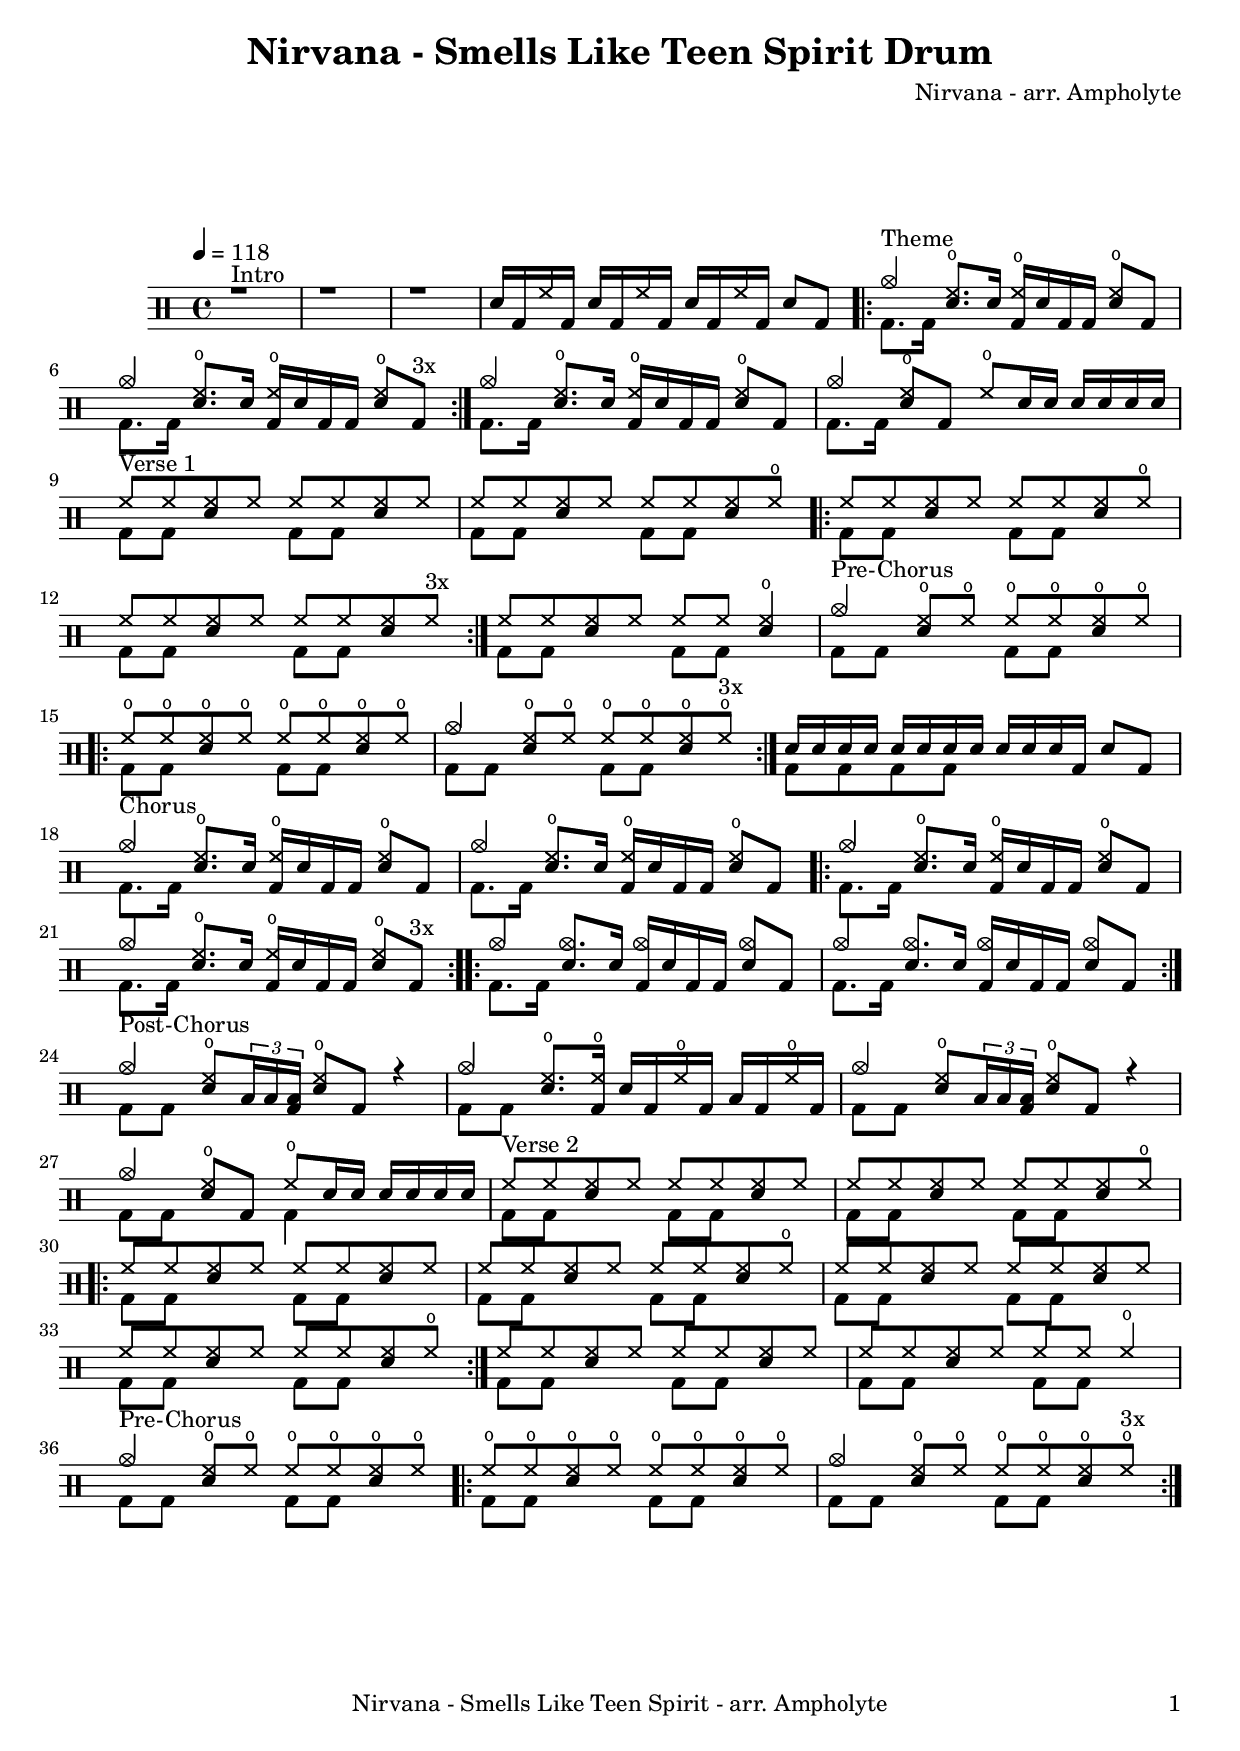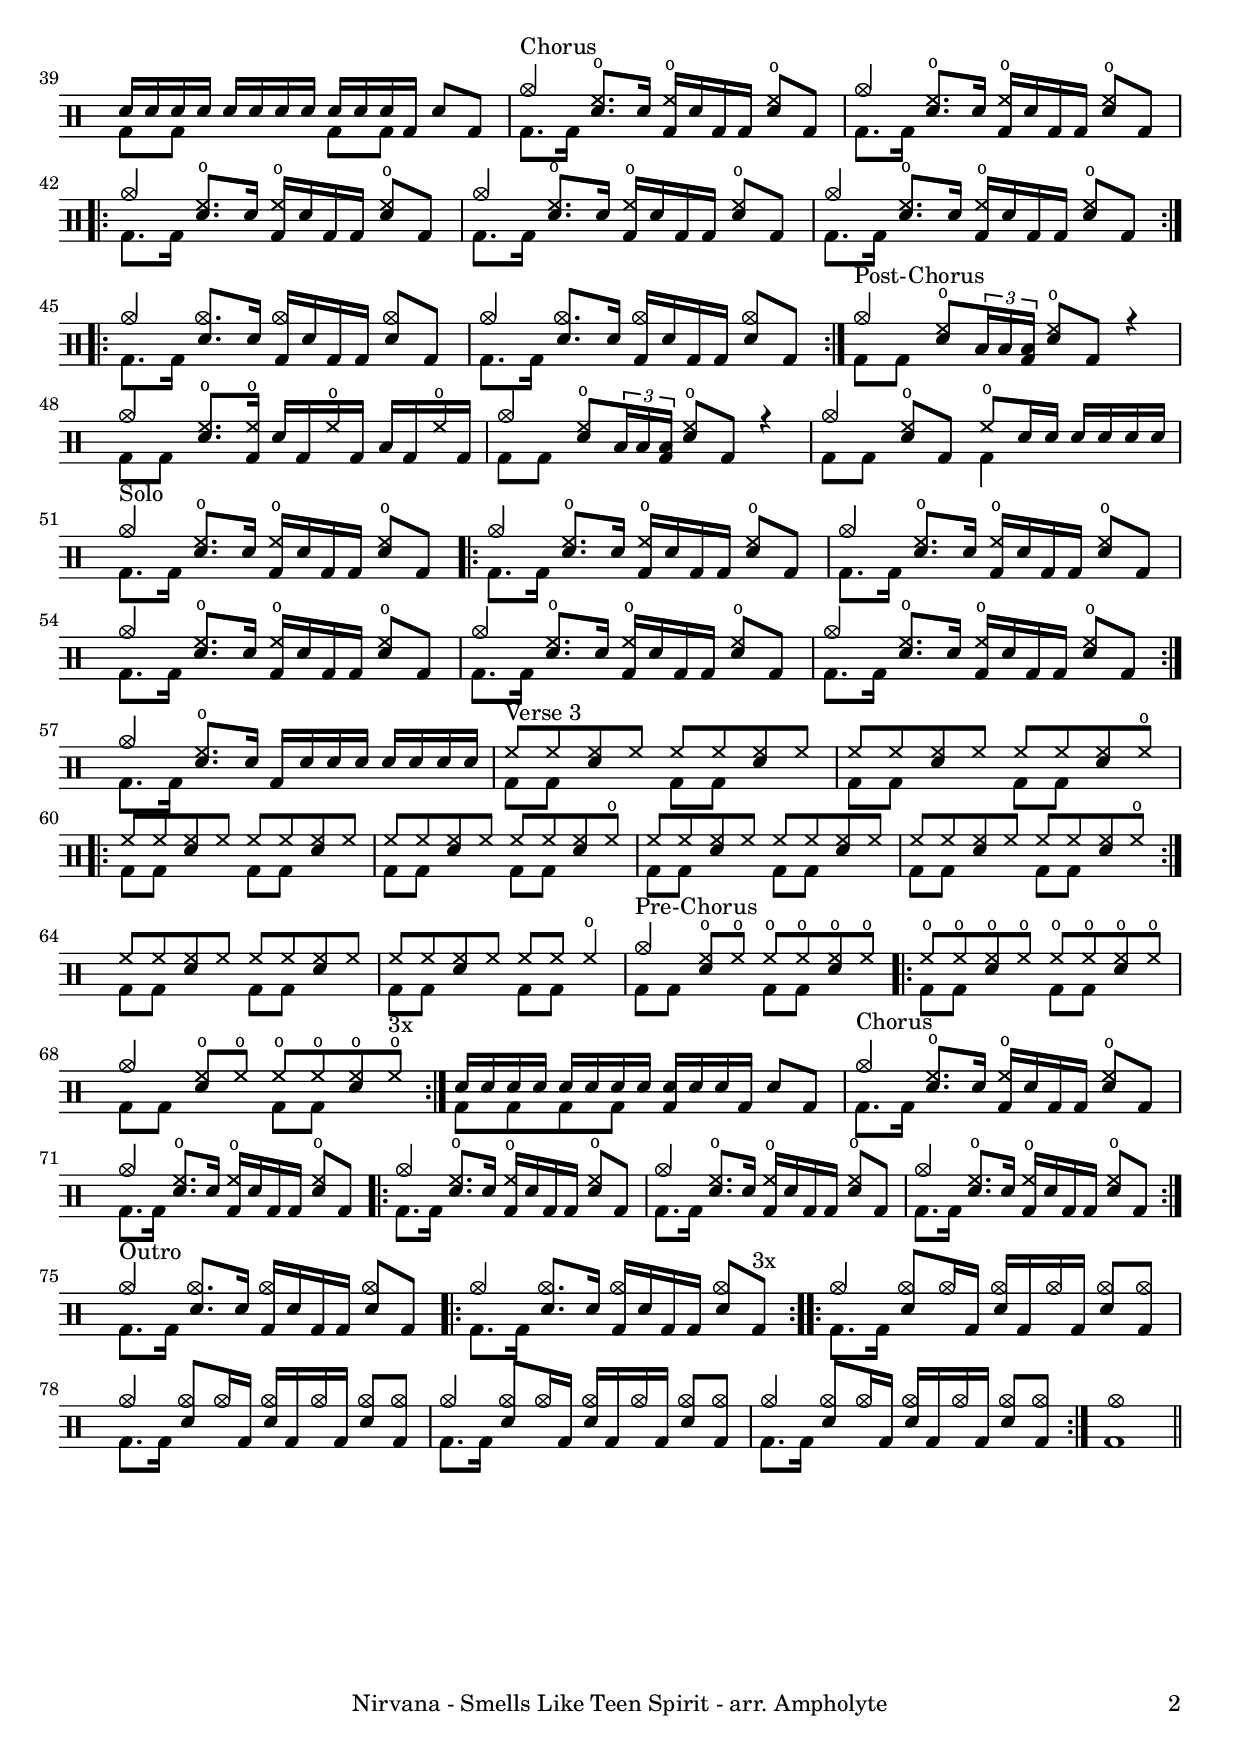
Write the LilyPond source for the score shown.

\version "2.12.3"

%{
  frappe baguette : ss
  grosse caisse : bd
  caisse claire : sn
  tom aigu : tomh
  tom medium : tommh
  tom basse : toml
  charleston : hh
  charleston ouvert : hho
  charleston mi-ouvert : hhho
  charleston ferme : hh
  pedale charleston : hhp
  crach :  cymc
  ride : cymcb

  %}

  \header {
    title = "Nirvana - Smells Like Teen Spirit Drum"
    composer = "Nirvana - arr. Ampholyte"

  }

  \paper {
    print-page-number = ##t
    print-first-page-number = ##t
    oddHeaderMarkup = \markup \null
    evenHeaderMarkup = \markup \null
    oddFooterMarkup = \markup {
      \fill-line {
        \on-the-fly \print-page-number-check-first
        \fromproperty #'header:"Nirvana - Smells Like Teen Spirit - arr. Ampholyte"
        \fromproperty #'page:page-number-string
      }
    }
    evenFooterMarkup = \oddFooterMarkup

    % Pour reduire sur une seule page

    system-system-spacing = #'((basic-distance . 0.1) (padding . 0))
    ragged-last-bottom = ##f
    ragged-bottom = ##f
  }

  \score {

    \new DrumStaff 
    << 
      \new DrumVoice = "1" { s1 *1 } % voix du haut (une mesure)
      \new DrumVoice = "2" { s1 *1 } % voix du bas (une mesure)
      \drummode 
      { 
        % #(override-auto-beam-setting '(end * * 4 4) 3 4) 
        % #(override-auto-beam-setting '(end * * 4 4) 1 4)
        % Les deux lignes precedentes permettent de
        % grouper les croches par deux au lieu de
        % quatre dans la configuration par defaut.

        << 
          \tempo 4 = 118 
          {
            % Intro
            r1^"Intro" r1 r1
            sn16 bd hh bd sn bd hh bd sn bd hh bd sn8 bd

            % Theme
            \repeat volta 3 {
              cymc4^"Theme" <hho sn>8. sn16 <hho bd> sn bd bd <hho sn>8 bd
              cymc4 <hho sn>8. sn16 <hho bd> sn bd bd <hho sn>8 bd^"3x"
            }

            cymc4 <hho sn>8. sn16 <bd hho> sn bd bd <hho sn>8 bd
            cymc4 <hho sn>8 bd hho8 sn16 sn sn sn sn sn

            % Verse 1
            hh8^"Verse 1" hh <sn hh> hh hh hh <sn hh> hh
            hh8 hh <sn hh> hh hh hh <sn hh> hho

            \repeat volta 3 {
              hh8 hh <sn hh> hh hh hh <sn hh> hho
              hh8 hh <sn hh> hh hh hh <sn hh> hh^"3x"
            }

            hh8 hh <sn hh> hh hh hh <hho sn>4

            % Pre-Chorus
            cymc4^"Pre-Chorus" <hho sn>8 hho hho hho <sn hho> hho
            \repeat volta 3 {
              hho8 hho <sn hho> hho hho hho <sn hho> hho
              cymc4 <sn hho>8 hho hho hho <sn hho> hho^"3x"
            }

            sn16 sn sn sn sn sn sn sn sn sn sn bd sn8 bd

            % Chorus
            cymc4^"Chorus" <hho sn>8. sn16 <hho bd> sn bd bd <hho sn>8 bd
            cymc4 <hho sn>8. sn16 <hho bd> sn bd bd <hho sn>8 bd

            \repeat volta 3 {
              cymc4 <hho sn>8. sn16 <hho bd> sn bd bd <hho sn>8 bd
              cymc4 <hho sn>8. sn16 <hho bd> sn bd bd <hho sn>8 bd^"3x"
            }

            \repeat volta 2 {
              cymc4 <cymc sn>8. sn16 <cymc bd> sn bd bd <cymc sn>8 bd
              cymc4 <cymc sn>8. sn16 <cymc bd> sn bd bd <cymc sn>8 bd
            }

            % Post-Chorus
            cymc4^"Post-Chorus" <sn hho>8 \times 2/3 {toml16 toml <toml bd>} <hho sn>8 bd r4
            cymc4 <hho sn>8. <hho bd>16 sn bd hho bd toml bd hho bd
            cymc4 <sn hho[>8 \times 2/3 {toml16 toml <toml bd]>} <hho sn>8 bd r4
            cymc4 <hho sn>8 bd hho8 sn16 sn sn sn sn sn

            % Verse 2 
            hh8^"Verse 2" hh <sn hh> hh hh hh <sn hh> hh
            hh8 hh <sn hh> hh hh hh <sn hh> hho

            \repeat volta 2 {
              hh8 hh <sn hh> hh hh hh <sn hh> hh
              hh8 hh <sn hh> hh hh hh <sn hh> hho
              hh8 hh <sn hh> hh hh hh <sn hh> hh
              hh8 hh <sn hh> hh hh hh <sn hh> hho
            }

            hh8 hh <sn hh> hh hh hh <sn hh> hh
            hh8 hh <sn hh> hh hh hh hho4


            % Pre-Chorus
            cymc4^"Pre-Chorus" <hho sn>8 hho hho hho <sn hho> hho
            \repeat volta 3 {
              hho8 hho <sn hho> hho hho hho <sn hho> hho
              cymc4 <sn hho>8 hho hho hho <sn hho> hho^"3x"
            }

            sn16 sn sn sn sn sn sn sn sn sn sn bd sn8 bd

            % Chorus
            cymc4^"Chorus" <hho sn>8. sn16 <hho bd> sn bd bd <hho sn>8 bd
            cymc4 <hho sn>8. sn16 <hho bd> sn bd bd <hho sn>8 bd

            \repeat volta 2 {
              cymc4 <hho sn>8. sn16 <hho bd> sn bd bd <hho sn>8 bd
              cymc4 <hho sn>8. sn16 <hho bd> sn bd bd <hho sn>8 bd
              cymc4 <hho sn>8. sn16 <hho bd> sn bd bd <hho sn>8 bd
            }

            \repeat volta 2 {
              cymc4 <cymc sn>8. sn16 <cymc bd> sn bd bd <cymc sn>8 bd
              cymc4 <cymc sn>8. sn16 <cymc bd> sn bd bd <cymc sn>8 bd
            }

            % Post-Chorus
            cymc4^"Post-Chorus" <sn hho>8 \times 2/3 {toml16 toml <toml bd>} <hho sn>8 bd r4
            cymc4 <hho sn>8. <hho bd>16 sn bd hho bd toml bd hho bd
            cymc4 <sn hho[>8 \times 2/3 {toml16 toml <toml bd]>} <hho sn>8 bd r4
            cymc4 <hho sn>8 bd hho8 sn16 sn sn sn sn sn

            % Solo 
            cymc4^"Solo" <hho sn>8. sn16 <hho bd> sn bd bd <hho sn>8 bd
            \repeat volta 2 {
              cymc4 <hho sn>8. sn16 <hho bd> sn bd bd <hho sn>8 bd
              cymc4 <hho sn>8. sn16 <hho bd> sn bd bd <hho sn>8 bd
              cymc4 <hho sn>8. sn16 <hho bd> sn bd bd <hho sn>8 bd
              cymc4 <hho sn>8. sn16 <hho bd> sn bd bd <hho sn>8 bd
              cymc4 <hho sn>8. sn16 <hho bd> sn bd bd <hho sn>8 bd
            }
            cymc4 <hho sn>8. sn16 bd sn sn sn sn sn sn sn

            % Verse 3
            hh8^"Verse 3" hh <sn hh> hh hh hh <sn hh> hh
            hh8 hh <sn hh> hh hh hh <sn hh> hho

            \repeat volta 2 {
              hh8 hh <sn hh> hh hh hh <sn hh> hh
              hh8 hh <sn hh> hh hh hh <sn hh> hho
              hh8 hh <sn hh> hh hh hh <sn hh> hh
              hh8 hh <sn hh> hh hh hh <sn hh> hho
            }

            hh8 hh <sn hh> hh hh hh <sn hh> hh
            hh8 hh <sn hh> hh hh hh hho4

            % Pre-Chorus
            cymc4^"Pre-Chorus" <sn hho>8 hho hho hho <hho sn> hho

            \repeat volta 3 {
              hho8 hho <sn hho> hho hho hho <sn hho> hho
              cymc4 <sn hho>8 hho hho hho <sn hho> hho^"3x"
            }

            sn16 sn sn sn sn sn sn sn <sn bd> sn sn bd sn8 bd

            % Chorus 
            cymc4^"Chorus" <sn hho>8. sn16 <hho bd> sn bd bd <hho sn>8 bd
            cymc4 <sn hho>8. sn16 <hho bd> sn bd bd <hho sn>8 bd

            \repeat volta 2 {
              cymc4 <sn hho>8. sn16 <hho bd> sn bd bd <hho sn>8 bd
              cymc4 <sn hho>8. sn16 <hho bd> sn bd bd <hho sn>8 bd
              cymc4 <sn hho>8. sn16 <hho bd> sn bd bd <hho sn>8 bd
            }

            % Outro
            cymc4^"Outro" <cymc sn>8. sn16 <cymc bd> sn bd bd <cymc sn>8 bd

            \repeat volta 3{ 
              cymc4 <cymc sn>8. sn16 <cymc bd> sn bd bd <cymc sn>8 bd^"3x"
            }

            \repeat volta 2 {
              cymc4 <cymc sn>8 cymc16 bd <cymc sn> bd cymc bd <cymc sn>8 <cymc bd>
              cymc4 <cymc sn>8 cymc16 bd <cymc sn> bd cymc bd <cymc sn>8 <cymc bd>
              cymc4 <cymc sn>8 cymc16 bd <cymc sn> bd cymc bd <cymc sn>8 <cymc bd>
              cymc4 <cymc sn>8 cymc16 bd <cymc sn> bd cymc bd <cymc sn>8 <cymc bd>
            }

            <cymc bd>1 
            \bar "||"

          } 

          \\ 
          { 
            % Intro
            s1 s1 s1 s1

            % Theme
            \repeat volta 3 {
              bd8. bd16 s2.
              bd8. bd16 s2.
            }

            bd8. bd16 s2.
            bd8. bd16 s2.

            % Verse 1

            bd8 bd s4 bd8 bd s4
            bd8 bd s4 bd8 bd s4
            \repeat volta 3 {
              bd8 bd s4 bd8 bd s4
              bd8 bd s4 bd8 bd s4
            }

            bd8 bd s4 bd8 bd s4


            % Pre-Chorus
            bd8 bd s4 bd8 bd s4
            \repeat volta 3 {
              bd8 bd s4 bd8 bd s4
              bd8 bd s4 bd8 bd s4
            }

            bd8 bd bd bd s2

            % Chorus
            bd8. bd16 s2. 
            bd8. bd16 s2. 
            \repeat volta 3 {
              bd8. bd16 s2. 
              bd8. bd16 s2. 
            }

            \repeat volta 2 {
              bd8. bd16 s2. 
              bd8. bd16 s2. 
            }


            % Post-Chorus
            \repeat unfold 3 {
              bd8 bd s2.
            }
            bd8 bd s4 bd s

            % Verse 2 
            bd8 bd s4 bd8 bd s4
            bd8 bd s4 bd8 bd s4
            \repeat volta 2 {
              bd8 bd s4 bd8 bd s4
              bd8 bd s4 bd8 bd s4
              bd8 bd s4 bd8 bd s4
              bd8 bd s4 bd8 bd s4
            }

            bd8 bd s4 bd8 bd s4
            bd8 bd s4 bd8 bd s4

            % Pre-Chorus
            bd8 bd s4 bd8 bd s4
            \repeat volta 3 {
              bd8 bd s4 bd8 bd s4
              bd8 bd s4 bd8 bd s4
            }
            bd8 bd s4 bd8 bd s4

            % Chorus
            bd8. bd16 s2. 
            bd8. bd16 s2. 
            \repeat volta 2 {
              bd8. bd16 s2. 
              bd8. bd16 s2. 
              bd8. bd16 s2. 
            }

            \repeat volta 2 {
              bd8. bd16 s2. 
              bd8. bd16 s2.
            }

            % Post-Chorus
            \repeat unfold 3 {
              bd8 bd s2.
            }
            bd8 bd s4 bd s

            % Solo
            bd8. bd16 s2.
            \repeat volta 2 {
              bd8. bd16 s2.
              bd8. bd16 s2.
              bd8. bd16 s2.
              bd8. bd16 s2.
              bd8. bd16 s2.
            }

            bd8. bd16 s2.

            % Verse 3
            bd8 bd s4 bd8 bd s4
            bd8 bd s4 bd8 bd s4
            \repeat volta 2 {
              bd8 bd s4 bd8 bd s4
              bd8 bd s4 bd8 bd s4
              bd8 bd s4 bd8 bd s4
              bd8 bd s4 bd8 bd s4
            }

            bd8 bd s4 bd8 bd s4
            bd8 bd s4 bd8 bd s4

            % Pre-Chorus
            bd8 bd s4 bd8 bd s4

            \repeat volta 3  {
              bd8 bd s4 bd8 bd s4
              bd8 bd s4 bd8 bd s4
            }
            bd8 bd bd bd s2

            % Chorus
            bd8. bd16 s2.
            bd8. bd16 s2.

            \repeat volta 2 {
              bd8. bd16 s2.
              bd8. bd16 s2.
              bd8. bd16 s2.
            }

            % Outro
            bd8. bd16 s2.
            \repeat volta 3 {
              bd8. bd16 s2.
            }

            \repeat volta 2 {
              bd8. bd16 s2.
              bd8. bd16 s2.
              bd8. bd16 s2.
              bd8. bd16 s2.
            }
            s1
          } 

        >>

      } 
    >>

  }
